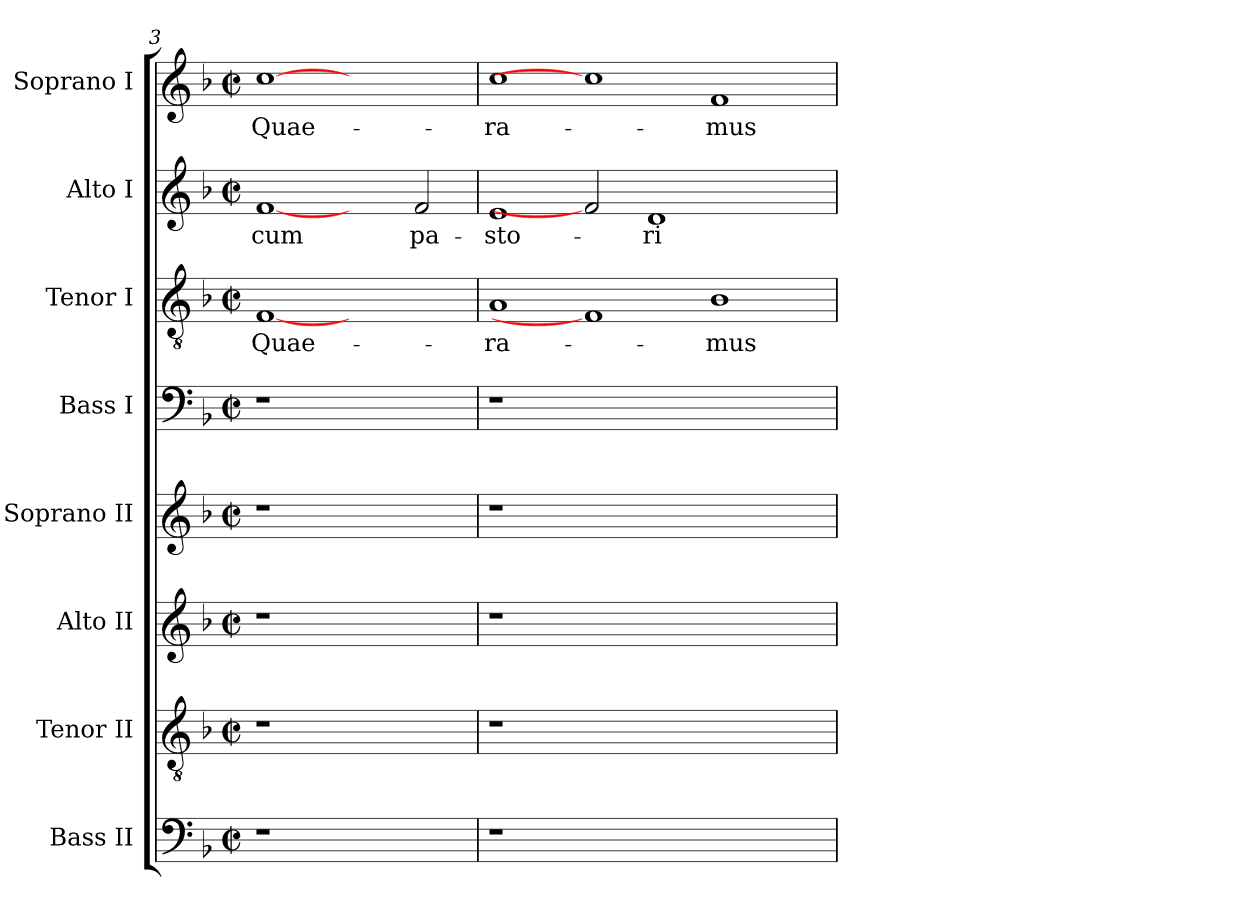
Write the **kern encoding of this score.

**kern	**kern	**kern	**kern	**kern	**kern	**text	**kern	**text	**kern	**text
*part8	*part7	*part6	*part5	*part4	*part3	*part3	*part2	*part2	*part1	*part1
*staff8	*staff7	*staff6	*staff5	*staff4	*staff3	*staff3	*staff2	*staff2	*staff1	*staff1
*I"Bass II	*I"Tenor II	*I"Alto II	*I"Soprano II	*I"Bass I	*I"Tenor I	*	*I"Alto I	*	*I"Soprano I	*
*I'B. II	*I'T. II	*I'A. II	*	*I'B. I	*I'T. I	*	*I'A. I	*	*	*
*clefF4	*clefGv2	*clefG2	*clefG2	*clefF4	*clefGv2	*	*clefG2	*	*clefG2	*
*	*ITrd7c12	*	*	*	*ITrd7c12	*	*	*	*	*
*k[b-]	*k[b-]	*k[b-]	*k[b-]	*k[b-]	*k[b-]	*	*k[b-]	*	*k[b-]	*
*F:	*F:	*F:	*F:	*F:	*F:	*	*F:	*	*F:	*
*M2/2	*M2/2	*M2/2	*M2/2	*M2/2	*M2/2	*	*M2/2	*	*M2/2	*
*met(c|)	*met(c|)	*met(c|)	*met(c|)	*met(c|)	*met(c|)	*	*met(c|)	*	*met(c|)	*
=3	=3	=3	=3	=3	=3	=3	=3	=3	=3	=3
!LO:N:vis=1	!LO:N:vis=1	!LO:N:vis=1	!LO:N:vis=1	!LO:N:vis=1	!	!	!	!	!	!
!	!	!	!	!	!	!LO:LY:b:color=#000000	!	!	!	!
!	!	!	!	!	!	!	!	!LO:LY:b:color=#000000	!	!
!	!	!	!	!	!	!	!	!	!	!LO:LY:b:color=#000000
1r	1r	1r	1r	1r	[1FFi	Quae-	[1fi	cum	[1cci	Quae-
1ryy	1ryy	1ryy	1ryy	1ryy	1ryy	.	2ryy	.	1ryy	.
!	!	!	!	!	!	!	!	!LO:LY:b:color=#000000	!	!
.	.	.	.	.	.	.	2fi/	pa-	.	.
=4	=4	=4	=4	=4	=4	=4	=4	=4	=4	=4
!LO:N:vis=1	!LO:N:vis=1	!LO:N:vis=1	!LO:N:vis=1	!LO:N:vis=1	!	!	!	!	!	!
!	!	!	!	!	!	!LO:LY:b:color=#000000	!	!	!	!
!	!	!	!	!	!	!	!	!LO:LY:b:color=#000000	!	!
!	!	!	!	!	!	!	!	!	!	!LO:LY:b:color=#000000
1r	1r	1r	1r	1r	1AAi	-ra-	1ei	-sto-	1cci	-ra-
0ryy	0ryy	0ryy	0ryy	0ryy	1FFi]	.	2fi]	.	1cci]	.
!	!	!	!	!	!	!	!	!LO:LY:b:color=#000000	!	!
.	.	.	.	.	.	.	1di	-ri-	.	.
!	!	!	!	!	!	!LO:LY:b:color=#000000	!	!	!	!
!	!	!	!	!	!	!	!	!	!	!LO:LY:b:color=#000000
.	.	.	.	.	1BB-i	-mus	.	.	1fi	-mus
.	.	.	.	.	.	.	2ryy	.	.	.
=	=	=	=	=	=	=	=	=	=	=
*-	*-	*-	*-	*-	*-	*-	*-	*-	*-	*-
